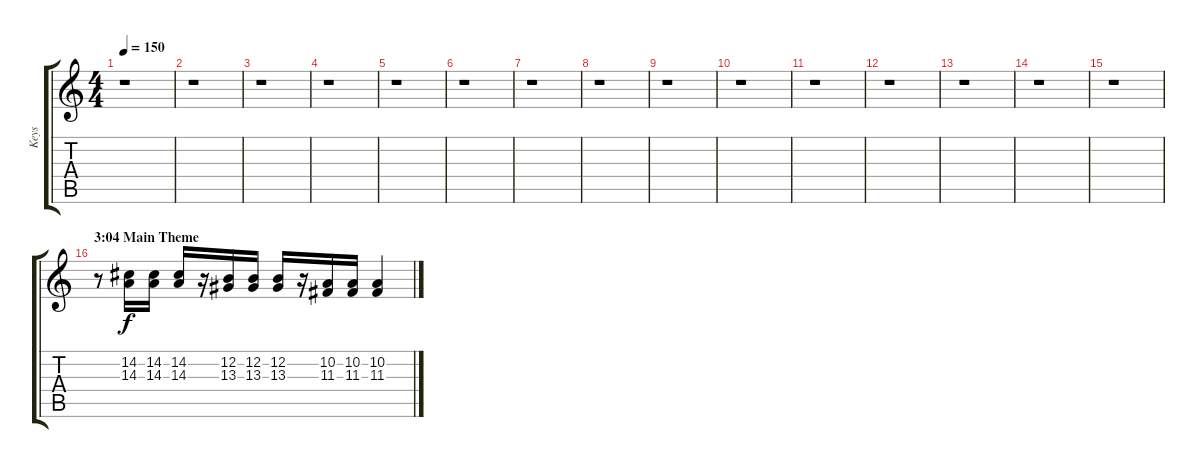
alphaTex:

\track ("Keys" "Keys") {instrument trumpet}
\staff {score tabs}
\tuning (E4 B3 G3 D3 A2 E2) {hide}
\ts (4 4)
\tempo 150
\clef g2
\ks c
r.1{dy f} |
r.1 |
r.1 |
r.1 |
r.1 |
r.1 |
r.1 |
r.1 |
r.1 |
r.1 |
r.1 |
r.1 |
r.1 |
r.1 |
r.1 |
\section ("" "3:04 Main Theme")
r.8 (14.2 14.3).16 (14.2 14.3).16 (14.2 14.3).16 r.16 (12.2 13.3).16 (12.2 13.3).16 (12.2 13.3).16 r.16 (10.2 11.3).16 (10.2 11.3).16 (10.2 11.3).4
